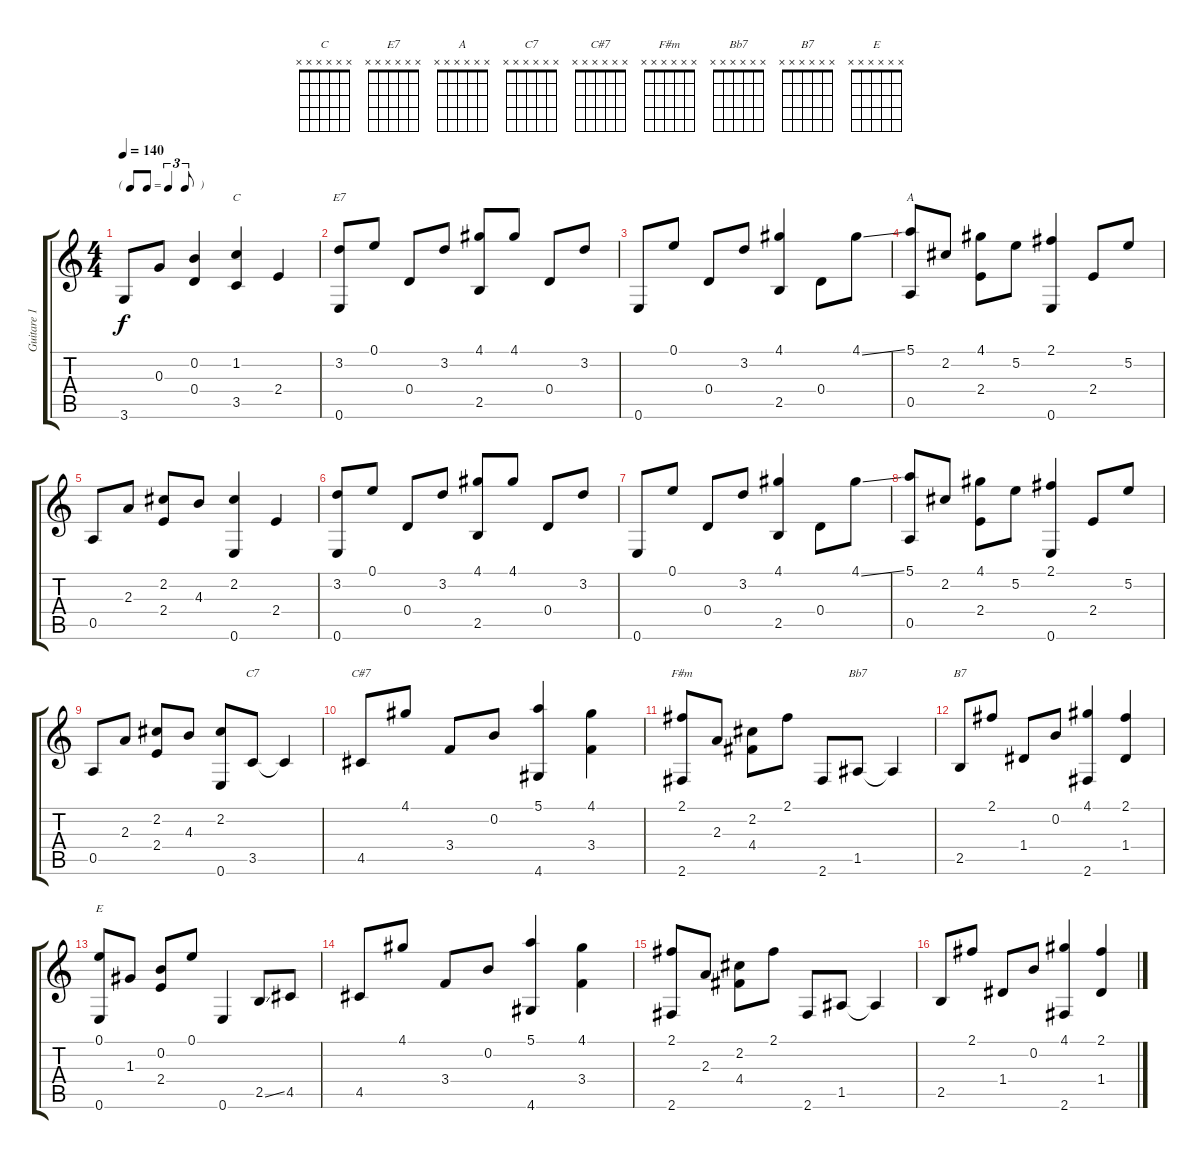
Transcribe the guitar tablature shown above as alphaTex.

\track ("Guitare 1" "Guitare 1") {instrument acousticguitarsteel}
\staff {score tabs}
\tuning (E4 B3 G3 D3 A2 E2) {hide}
\chord ("C" x x x x x x) {firstfret 0}
\chord ("E7" x x x x x x) {firstfret 0}
\chord ("A" x x x x x x) {firstfret 0}
\chord ("C7" x x x x x x) {firstfret 0}
\chord ("C#7" x x x x x x) {firstfret 0}
\chord ("F#m" x x x x x x) {firstfret 0}
\chord ("Bb7" x x x x x x) {firstfret 0}
\chord ("B7" x x x x x x) {firstfret 0}
\chord ("E" x x x x x x) {firstfret 0}
\ts (4 4)
\tf triplet8th
\tempo 140
\clef g2
\ks c
3.6.8{dy f} 0.3.8 (0.2 0.4).4 (1.2 3.5).4{ch "C"} 2.4.4 |
(3.2 0.6).8{ch "E7"} 0.1.8 0.4.8 3.2.8 (4.1 2.5).8 4.1.8 0.4.8 3.2.8 |
0.6.8 0.1.8 0.4.8 3.2.8 (4.1 2.5).4 0.4.8 4.1{ss}.8 |
(5.1 0.5).8{ch "A"} 2.2.8 (4.1 2.4).8 5.2.8 (2.1 0.6).4 2.4.8 5.2.8 |
0.5.8 2.3.8 (2.2 2.4).8 4.3.8 (2.2 0.6).4 2.4.4 |
(3.2 0.6).8 0.1.8 0.4.8 3.2.8 (4.1 2.5).8 4.1.8 0.4.8 3.2.8 |
0.6.8 0.1.8 0.4.8 3.2.8 (4.1 2.5).4 0.4.8 4.1{ss}.8 |
(5.1 0.5).8 2.2.8 (4.1 2.4).8 5.2.8 (2.1 0.6).4 2.4.8 5.2.8 |
0.5.8 2.3.8 (2.2 2.4).8 4.3.8 (2.2 0.6).8 3.5.8{ch "C7"} 3.5{t}.4 |
4.5.8{ch "C#7"} 4.1.8 3.4.8 0.2.8 (5.1 4.6).4 (4.1 3.4).4 |
(2.1 2.6).8{ch "F#m"} 2.3.8 (2.2 4.4).8 2.1.8 2.6.8 1.5.8{ch "Bb7"} 1.5{t}.4 |
2.5.8{ch "B7"} 2.1.8 1.4.8 0.2.8 (4.1 2.6).4 (2.1 1.4).4 |
(0.1 0.6).8{ch "E"} 1.3.8 (0.2 2.4).8 0.1.8 0.6.4 2.5{ss}.8 4.5.8 |
4.5.8 4.1.8 3.4.8 0.2.8 (5.1 4.6).4 (4.1 3.4).4 |
(2.1 2.6).8 2.3.8 (2.2 4.4).8 2.1.8 2.6.8 1.5.8 1.5{t}.4 |
2.5.8 2.1.8 1.4.8 0.2.8 (4.1 2.6).4 (2.1 1.4).4
